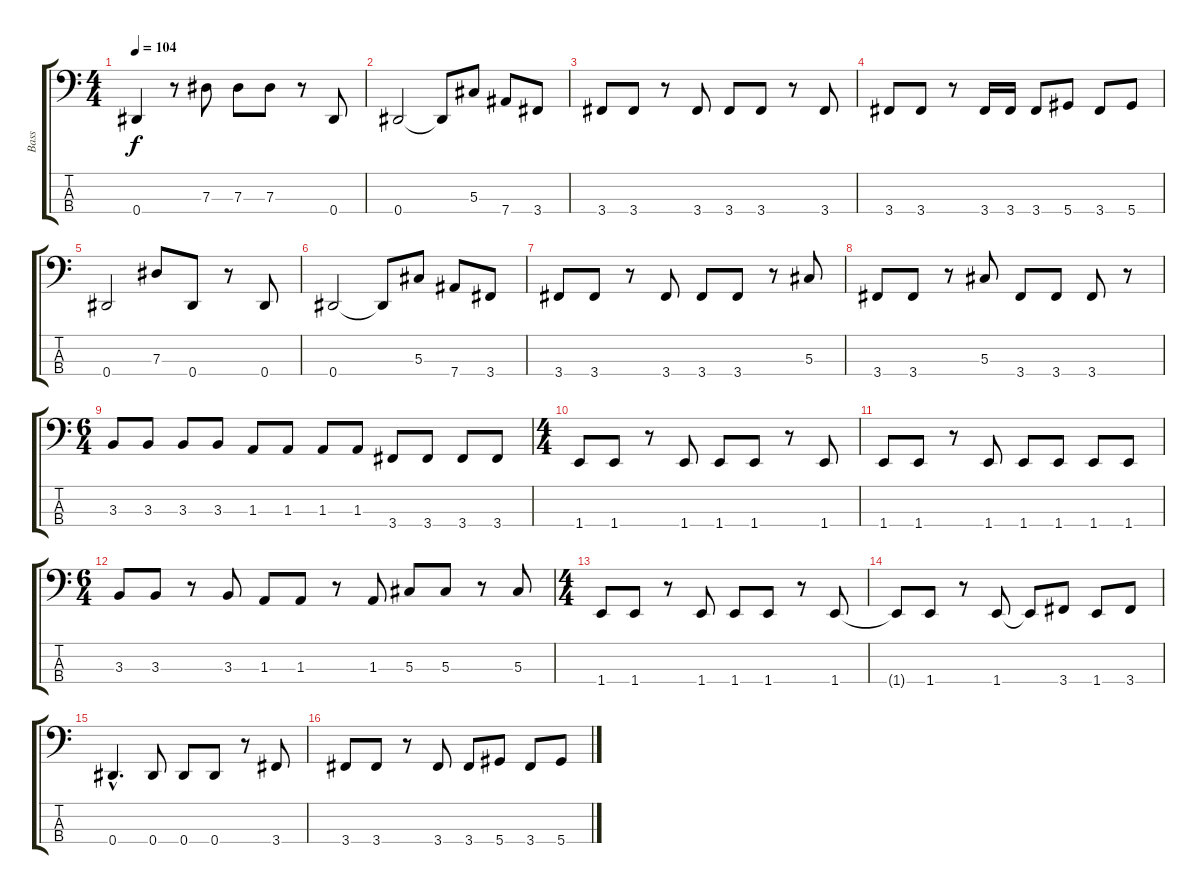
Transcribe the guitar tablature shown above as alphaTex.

\track ("Bass" "Bass") {instrument electricbasspick}
\staff {score tabs}
\tuning (Gb2 Db2 Ab1 Eb1) {hide}
\ts (4 4)
\tempo 104
\clef f4
\ks c
0.4.4{dy f} r.8 7.3.8 7.3.8 7.3.8 r.8 0.4.8 |
0.4.2 0.4{t}.8 5.3.8 7.4.8 3.4.8 |
3.4.8 3.4.8 r.8 3.4.8 3.4.8 3.4.8 r.8 3.4.8 |
3.4.8 3.4.8 r.8 3.4.16 3.4.16 3.4.8 5.4.8 3.4.8 5.4.8 |
0.4.2 7.3.8 0.4.8 r.8 0.4.8 |
0.4.2 0.4{t}.8 5.3.8 7.4.8 3.4.8 |
3.4.8 3.4.8 r.8 3.4.8 3.4.8 3.4.8 r.8 5.3.8 |
3.4.8 3.4.8 r.8 5.3.8 3.4.8 3.4.8 3.4.8 r.8 |
\ts (6 4)
3.3.8 3.3.8 3.3.8 3.3.8 1.3.8 1.3.8 1.3.8 1.3.8 3.4.8 3.4.8 3.4.8 3.4.8 |
\ts (4 4)
1.4.8 1.4.8 r.8 1.4.8 1.4.8 1.4.8 r.8 1.4.8 |
1.4.8 1.4.8 r.8 1.4.8 1.4.8 1.4.8 1.4.8 1.4.8 |
\ts (6 4)
3.3.8 3.3.8 r.8 3.3.8 1.3.8 1.3.8 r.8 1.3.8 5.3.8 5.3.8 r.8 5.3.8 |
\ts (4 4)
1.4.8 1.4.8 r.8 1.4.8 1.4.8 1.4.8 r.8 1.4.8 |
1.4{t}.8 1.4.8 r.8 1.4.8 1.4{t}.8 3.4.8 1.4.8 3.4.8 |
0.4{hac}.4{d} 0.4.8 0.4.8 0.4.8 r.8 3.4.8 |
3.4.8 3.4.8 r.8 3.4.8 3.4.8 5.4.8 3.4.8 5.4.8
